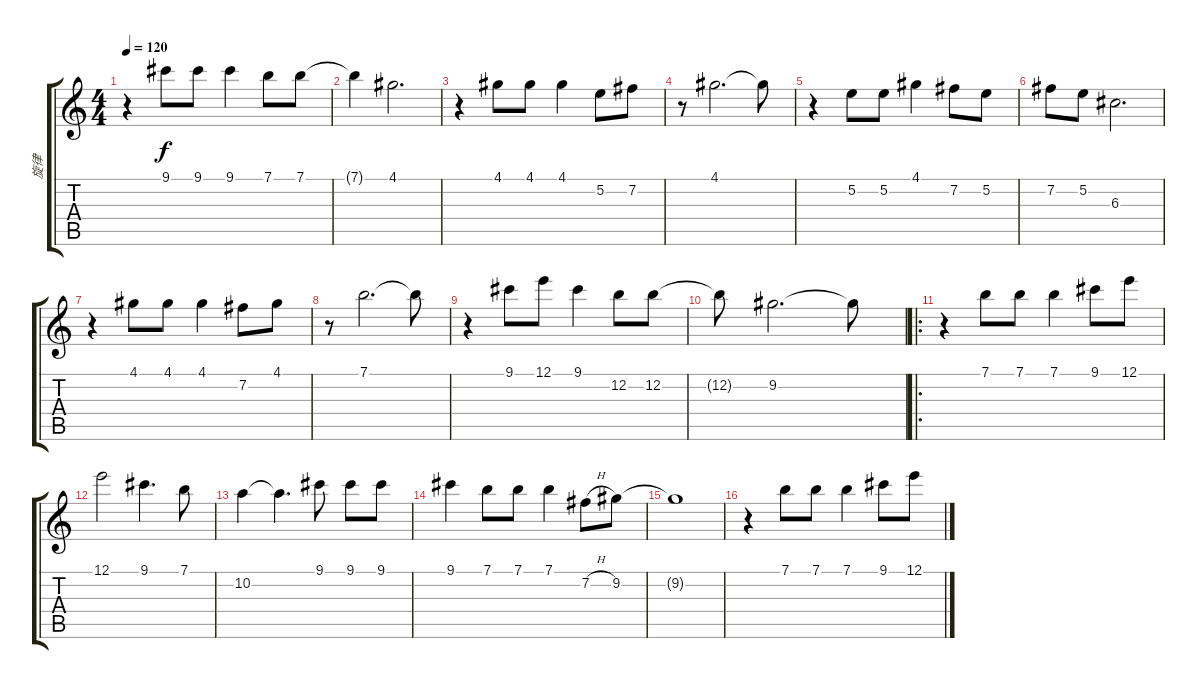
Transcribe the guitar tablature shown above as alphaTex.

\track ("旋律" "旋律") {instrument overdrivenguitar}
\staff {score tabs}
\tuning (E4 B3 G3 D3 A2 E2) {hide}
\ts (4 4)
\tempo 120
\clef g2
\ks c
r.4{dy f} 9.1.8 9.1.8 9.1.4 7.1.8 7.1.8 |
7.1{t}.4 4.1.2{d} |
r.4 4.1.8 4.1.8 4.1.4 5.2.8 7.2.8 |
r.8 4.1.2{d} 4.1{t}.8 |
r.4 5.2.8 5.2.8 4.1.4 7.2.8 5.2.8 |
7.2.8 5.2.8 6.3.2{d} |
r.4 4.1.8 4.1.8 4.1.4 7.2.8 4.1.8 |
r.8 7.1.2{d} 7.1{t}.8 |
r.4 9.1.8 12.1.8 9.1.4 12.2.8 12.2.8 |
12.2{t}.8 9.2.2{d} 9.2{t}.8 |
\ro
r.4 7.1.8 7.1.8 7.1.4 9.1.8 12.1.8 |
12.1.2 9.1.4{d} 7.1.8 |
10.2.4 10.2{t}.4{d} 9.1.8 9.1.8 9.1.8 |
9.1.4 7.1.8 7.1.8 7.1.4 7.2{h}.8 9.2.8 |
9.2{t}.1 |
r.4 7.1.8 7.1.8 7.1.4 9.1.8 12.1.8
